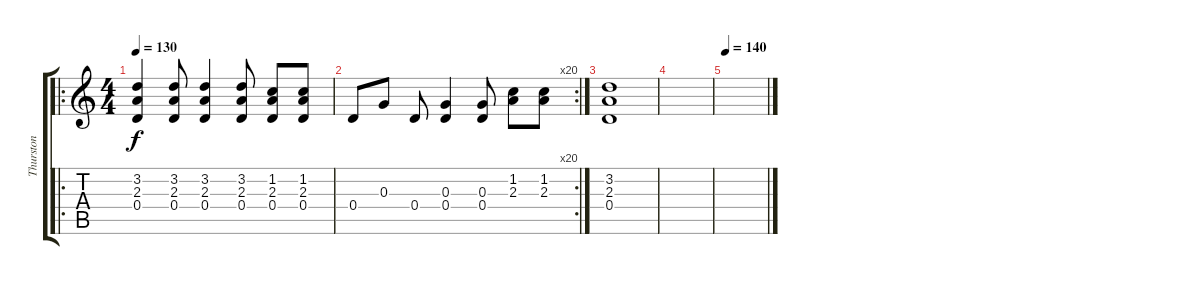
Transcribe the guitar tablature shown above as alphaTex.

\track ("Thurston" "Thurston") {instrument electricguitarjazz}
\staff {score tabs}
\tuning (E4 B3 G3 D3 G2 E2) {hide}
\ro
\ts (4 4)
\tempo 130
\tempo 125
\tempo 130
\clef g2
\ks c
(3.2 2.3 0.4).4{dy f instrument electricguitarjazz} (3.2 2.3 0.4).8 (3.2 2.3 0.4).4 (3.2 2.3 0.4).8 (1.2 2.3 0.4).8 (1.2 2.3 0.4).8 |
\rc 20
0.4.8 0.3.8 0.4.8 (0.3 0.4).4 (0.3 0.4).8 (1.2 2.3).8 (1.2 2.3).8 |
(3.2 2.3 0.4).1 |
|
\tempo 140
